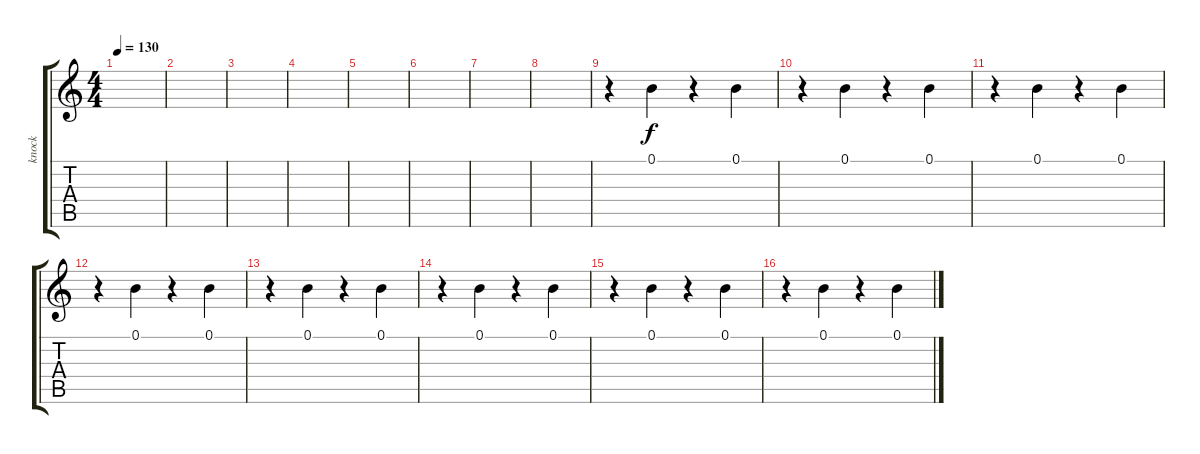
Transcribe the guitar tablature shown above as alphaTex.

\track ("knock" "knock") {instrument agogo}
\staff {score tabs}
\tuning (B4 B3 G3 D3 A2 E2) {hide}
\ts (4 4)
\tempo 130
\clef g2
\ks c
|
|
|
|
|
|
|
|
r.4 0.1.4 r.4 0.1.4 |
r.4 0.1.4 r.4 0.1.4 |
r.4 0.1.4 r.4 0.1.4 |
r.4 0.1.4 r.4 0.1.4 |
r.4 0.1.4 r.4 0.1.4 |
r.4 0.1.4 r.4 0.1.4 |
r.4 0.1.4 r.4 0.1.4 |
r.4 0.1.4 r.4 0.1.4
